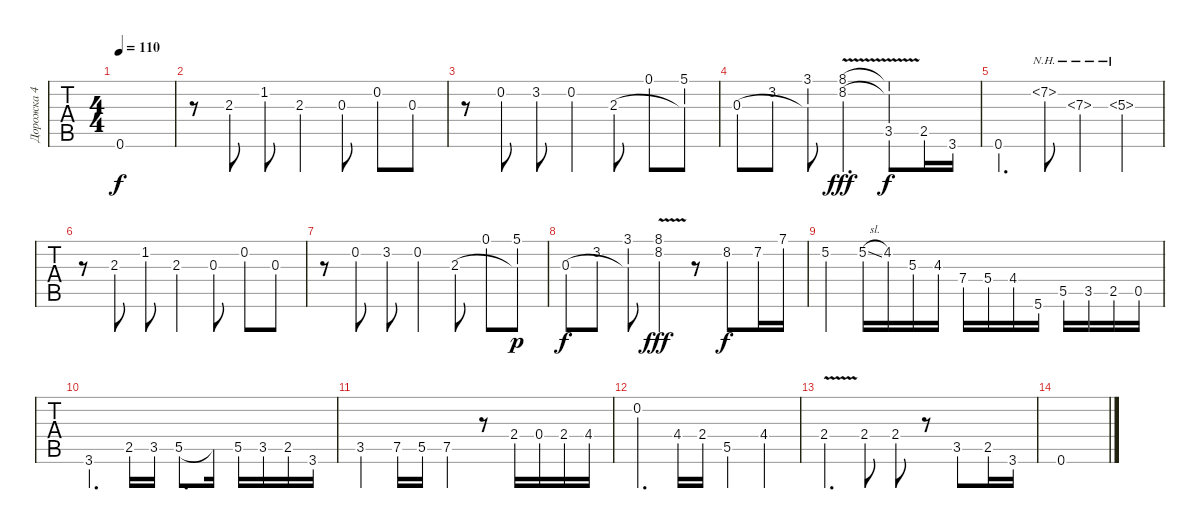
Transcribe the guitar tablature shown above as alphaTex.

\track ("Дорожка 4" "Дорожка 4") {instrument acousticguitarsteel}
\staff {tabs}
\tuning (E4 B3 G3 D3 A2 E2) {hide}
\ts (4 4)
\tempo 110
\clef g2
\ks c
0.6.1{dy f} |
r.8 2.3.8 1.2.8 2.3.4 0.3.8 0.2.8 0.3.8 |
r.8 0.2.8 3.2.8 0.2.4 2.3.8 0.1.8 (5.1 2.3{t}).8 |
0.3.8 3.2.8 (3.1 0.3{t}).8 (8.1{v hac} 8.2{v hac}).4{d dy fff} (8.1{t} 8.2{t} 3.5).8{dy f} 2.5.16 3.6.16 |
0.6.4{d} 7.2{nh}.8 7.3{nh}.4 5.3{nh}.4 |
r.8 2.3.8 1.2.8 2.3.4 0.3.8 0.2.8 0.3.8 |
r.8 0.2.8 3.2.8 0.2.4 2.3.8 0.1.8 (5.1 2.3{t}).8{dy p} |
0.3.8{dy f} 3.2.8 (3.1 0.3{t}).8 (8.1{v hac} 8.2{v hac}).4{dy fff} r.8 8.2.8{dy f} 7.2.16 7.1.16 |
5.2.4 5.2{sl}.16 4.2.16 5.3.16 4.3.16 7.4.16 5.4.16 4.4.16 5.6.16 5.5.16 3.5.16 2.5.16 0.5.16 |
3.6.4{d} 2.5.16 3.5.16 5.5.8{d} 5.5{t}.16 5.5.16 3.5.16 2.5.16 3.6.16 |
3.5.4 7.5.16 5.5.16 7.5.4 r.8 2.4.16 0.4.16 2.4.16 4.4.16 |
0.2.4{d} 4.4.16 2.4.16 5.5.4 4.4.4 |
2.4{v}.4{d} 2.4{st}.8 2.4{st}.8 r.8 3.5.8 2.5.16 3.6.16 |
0.6.1
